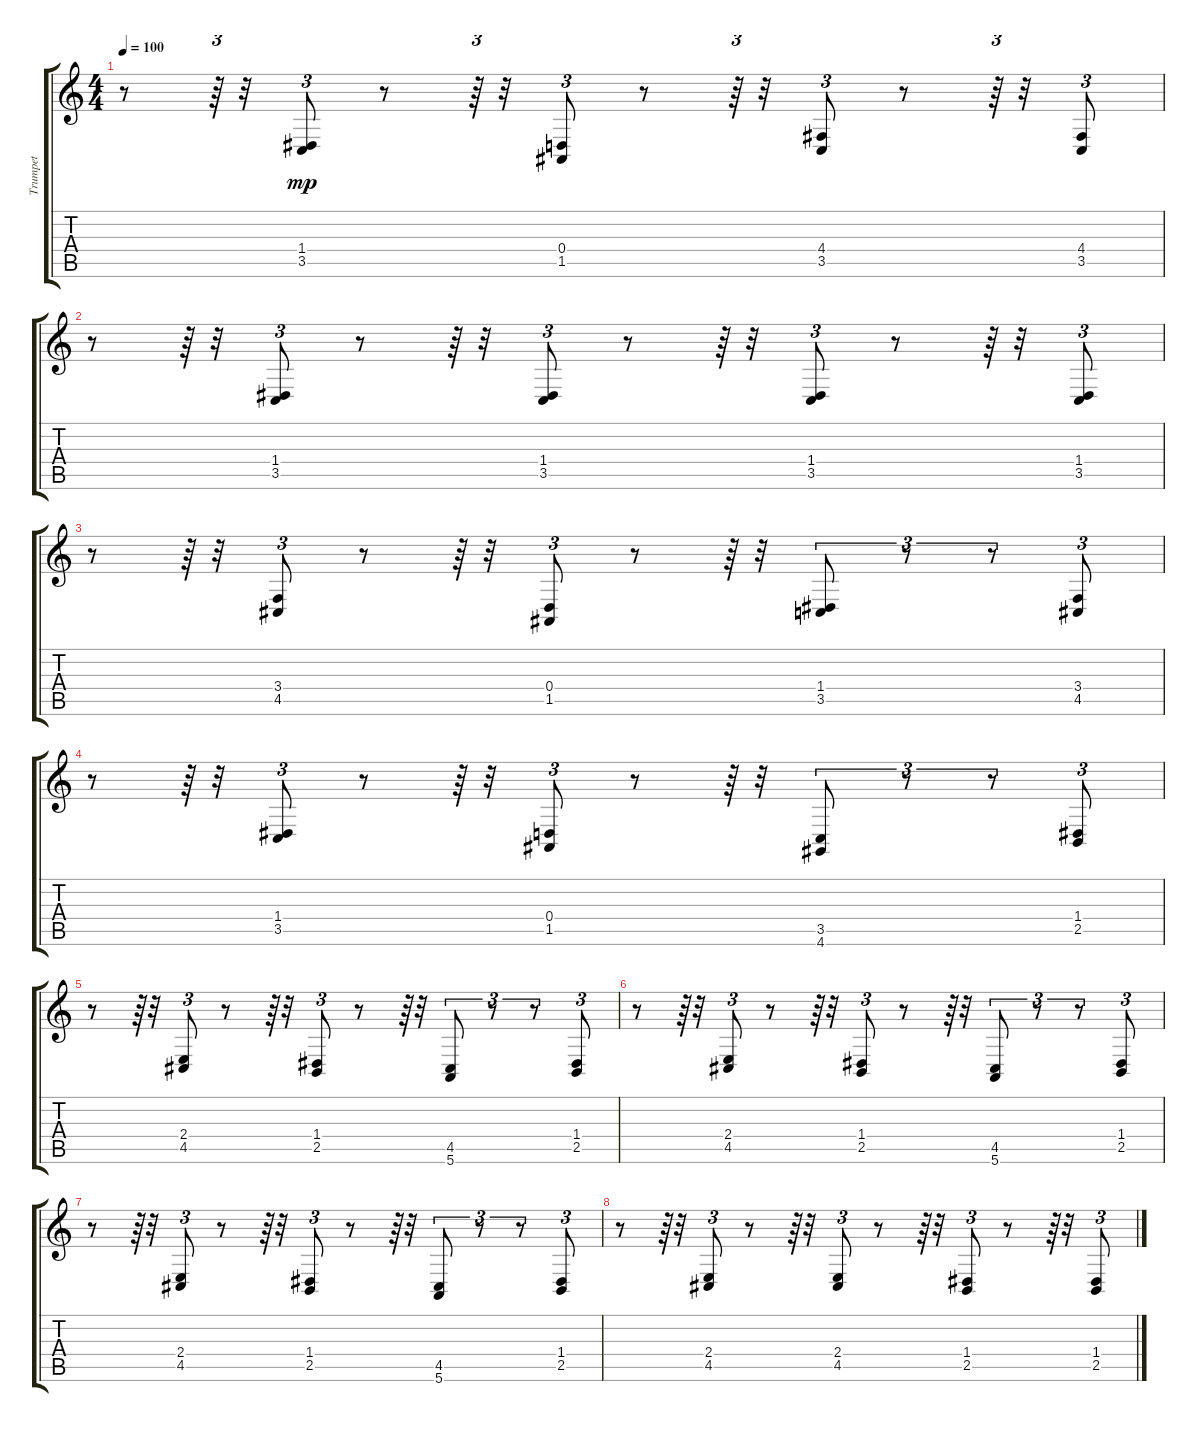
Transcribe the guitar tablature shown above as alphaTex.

\track ("Trumpet" "Trumpet") {instrument trumpet}
\staff {score tabs}
\tuning (E4 B3 G3 D3 A2 E2) {hide}
\ts (4 4)
\tempo 100
\clef g2
\ks c
r.8{dy mp} r.64{tu (3 2)} r.32 (1.4 3.5).8{tu (3 2)} r.8 r.64{tu (3 2)} r.32 (0.4 1.5).8{tu (3 2)} r.8 r.64{tu (3 2)} r.32 (4.4 3.5).8{tu (3 2)} r.8 r.64{tu (3 2)} r.32 (4.4 3.5).8{tu (3 2)} |
r.8 r.64{tu (3 2)} r.32 (1.4 3.5).8{tu (3 2)} r.8 r.64{tu (3 2)} r.32 (1.4 3.5).8{tu (3 2)} r.8 r.64{tu (3 2)} r.32 (1.4 3.5).8{tu (3 2)} r.8 r.64{tu (3 2)} r.32 (1.4 3.5).8{tu (3 2)} |
r.8 r.64{tu (3 2)} r.32 (3.4 4.5).8{tu (3 2)} r.8 r.64{tu (3 2)} r.32 (0.4 1.5).8{tu (3 2)} r.8 r.64{tu (3 2)} r.32 (1.4 3.5).8{tu (3 2)} r.8{tu (3 2)} r.8{tu (3 2)} (3.4 4.5).8{tu (3 2)} |
r.8 r.64{tu (3 2)} r.32 (1.4 3.5).8{tu (3 2)} r.8 r.64{tu (3 2)} r.32 (0.4 1.5).8{tu (3 2)} r.8 r.64{tu (3 2)} r.32 (3.5 4.6).8{tu (3 2)} r.8{tu (3 2)} r.8{tu (3 2)} (1.4 2.5).8{tu (3 2)} |
r.8 r.64{tu (3 2)} r.32 (2.4 4.5).8{tu (3 2)} r.8 r.64{tu (3 2)} r.32 (1.4 2.5).8{tu (3 2)} r.8 r.64{tu (3 2)} r.32 (4.5 5.6).8{tu (3 2)} r.8{tu (3 2)} r.8{tu (3 2)} (1.4 2.5).8{tu (3 2)} |
r.8 r.64{tu (3 2)} r.32 (2.4 4.5).8{tu (3 2)} r.8 r.64{tu (3 2)} r.32 (1.4 2.5).8{tu (3 2)} r.8 r.64{tu (3 2)} r.32 (4.5 5.6).8{tu (3 2)} r.8{tu (3 2)} r.8{tu (3 2)} (1.4 2.5).8{tu (3 2)} |
r.8 r.64{tu (3 2)} r.32 (2.4 4.5).8{tu (3 2)} r.8 r.64{tu (3 2)} r.32 (1.4 2.5).8{tu (3 2)} r.8 r.64{tu (3 2)} r.32 (4.5 5.6).8{tu (3 2)} r.8{tu (3 2)} r.8{tu (3 2)} (1.4 2.5).8{tu (3 2)} |
r.8 r.64{tu (3 2)} r.32 (2.4 4.5).8{tu (3 2)} r.8 r.64{tu (3 2)} r.32 (2.4 4.5).8{tu (3 2)} r.8 r.64{tu (3 2)} r.32 (1.4 2.5).8{tu (3 2)} r.8 r.64{tu (3 2)} r.32 (1.4 2.5).8{tu (3 2)}
